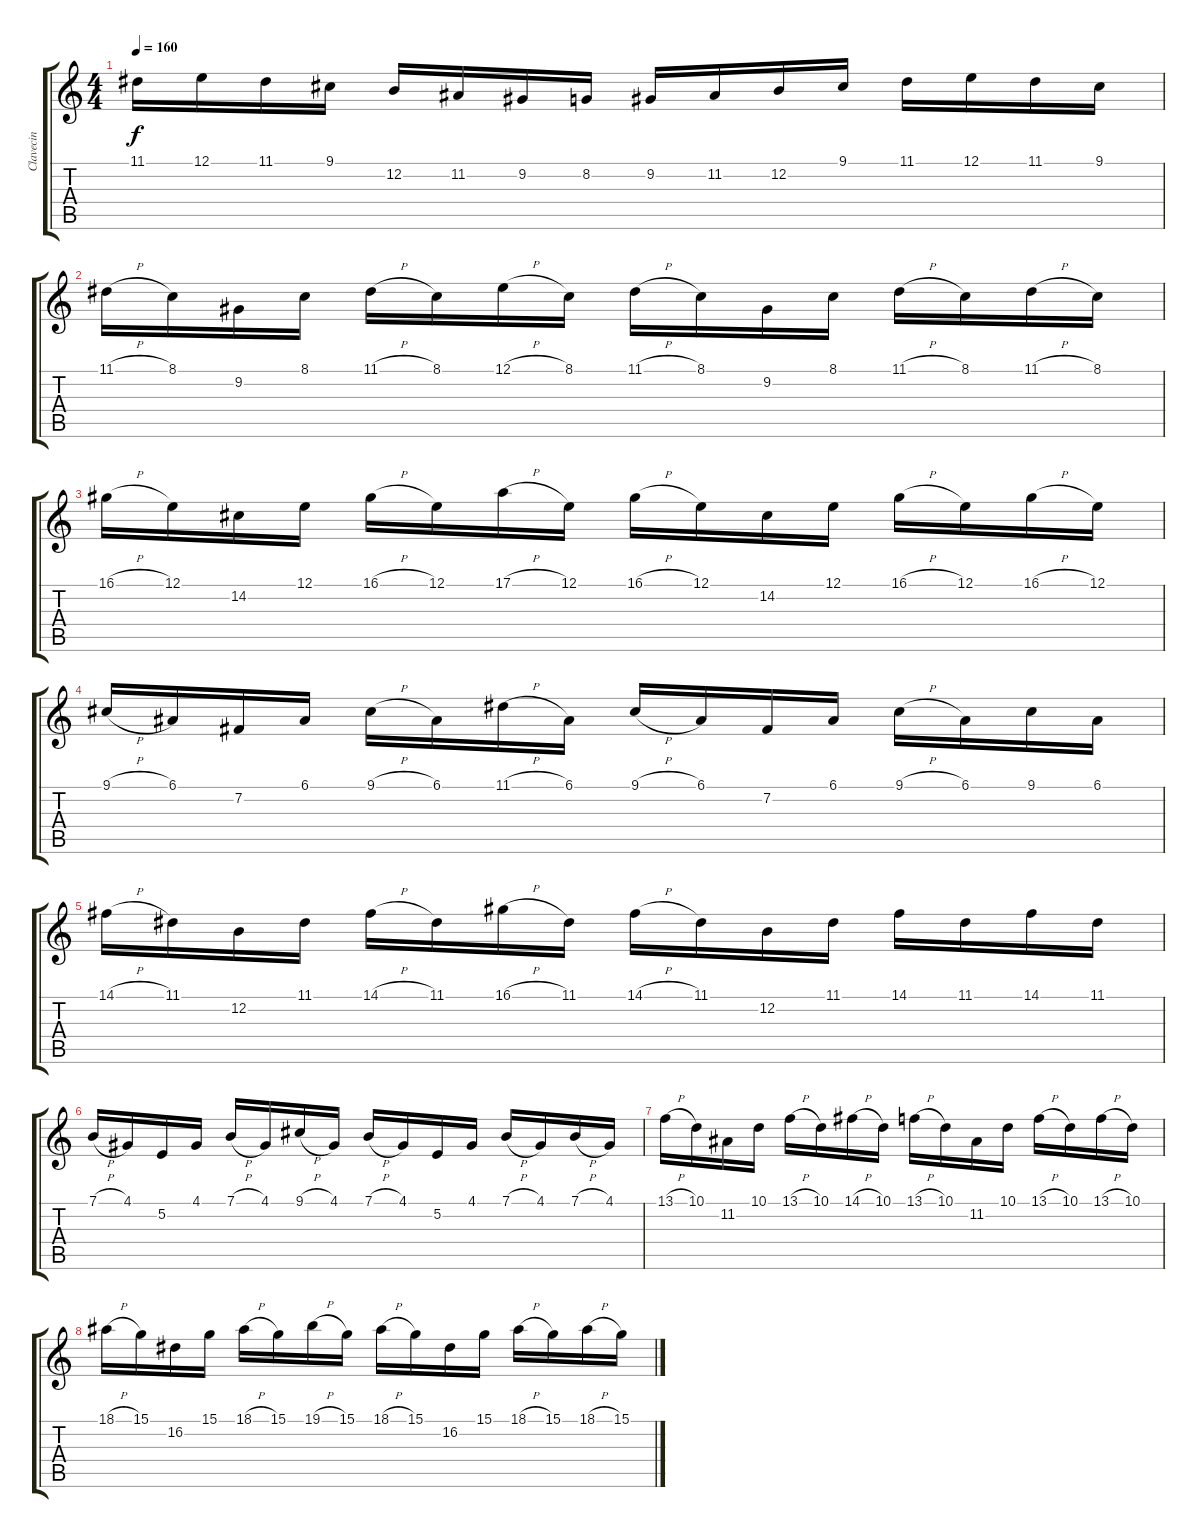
\track ("Clavecin" "Clavecin") {instrument harpsichord}
\staff {score tabs}
\tuning (E4 B3 G3 D3 A2 E2) {hide}
\ts (4 4)
\tempo 160
\clef g2
\ks c
11.1.16{dy f} 12.1.16 11.1.16 9.1.16 12.2.16 11.2.16 9.2.16 8.2.16 9.2.16 11.2.16 12.2.16 9.1.16 11.1.16 12.1.16 11.1.16 9.1.16 |
11.1{h}.16 8.1.16 9.2.16 8.1.16 11.1{h}.16 8.1.16 12.1{h}.16 8.1.16 11.1{h}.16 8.1.16 9.2.16 8.1.16 11.1{h}.16 8.1.16 11.1{h}.16 8.1.16 |
16.1{h}.16 12.1.16 14.2.16 12.1.16 16.1{h}.16 12.1.16 17.1{h}.16 12.1.16 16.1{h}.16 12.1.16 14.2.16 12.1.16 16.1{h}.16 12.1.16 16.1{h}.16 12.1.16 |
9.1{h}.16 6.1.16 7.2.16 6.1.16 9.1{h}.16 6.1.16 11.1{h}.16 6.1.16 9.1{h}.16 6.1.16 7.2.16 6.1.16 9.1{h}.16 6.1.16 9.1.16 6.1.16 |
14.1{h}.16 11.1.16 12.2.16 11.1.16 14.1{h}.16 11.1.16 16.1{h}.16 11.1.16 14.1{h}.16 11.1.16 12.2.16 11.1.16 14.1.16 11.1.16 14.1.16 11.1.16 |
7.1{h}.16 4.1.16 5.2.16 4.1.16 7.1{h}.16 4.1.16 9.1{h}.16 4.1.16 7.1{h}.16 4.1.16 5.2.16 4.1.16 7.1{h}.16 4.1.16 7.1{h}.16 4.1.16 |
13.1{h}.16 10.1.16 11.2.16 10.1.16 13.1{h}.16 10.1.16 14.1{h}.16 10.1.16 13.1{h}.16 10.1.16 11.2.16 10.1.16 13.1{h}.16 10.1.16 13.1{h}.16 10.1.16 |
18.1{h}.16 15.1.16 16.2.16 15.1.16 18.1{h}.16 15.1.16 19.1{h}.16 15.1.16 18.1{h}.16 15.1.16 16.2.16 15.1.16 18.1{h}.16 15.1.16 18.1{h}.16 15.1.16
